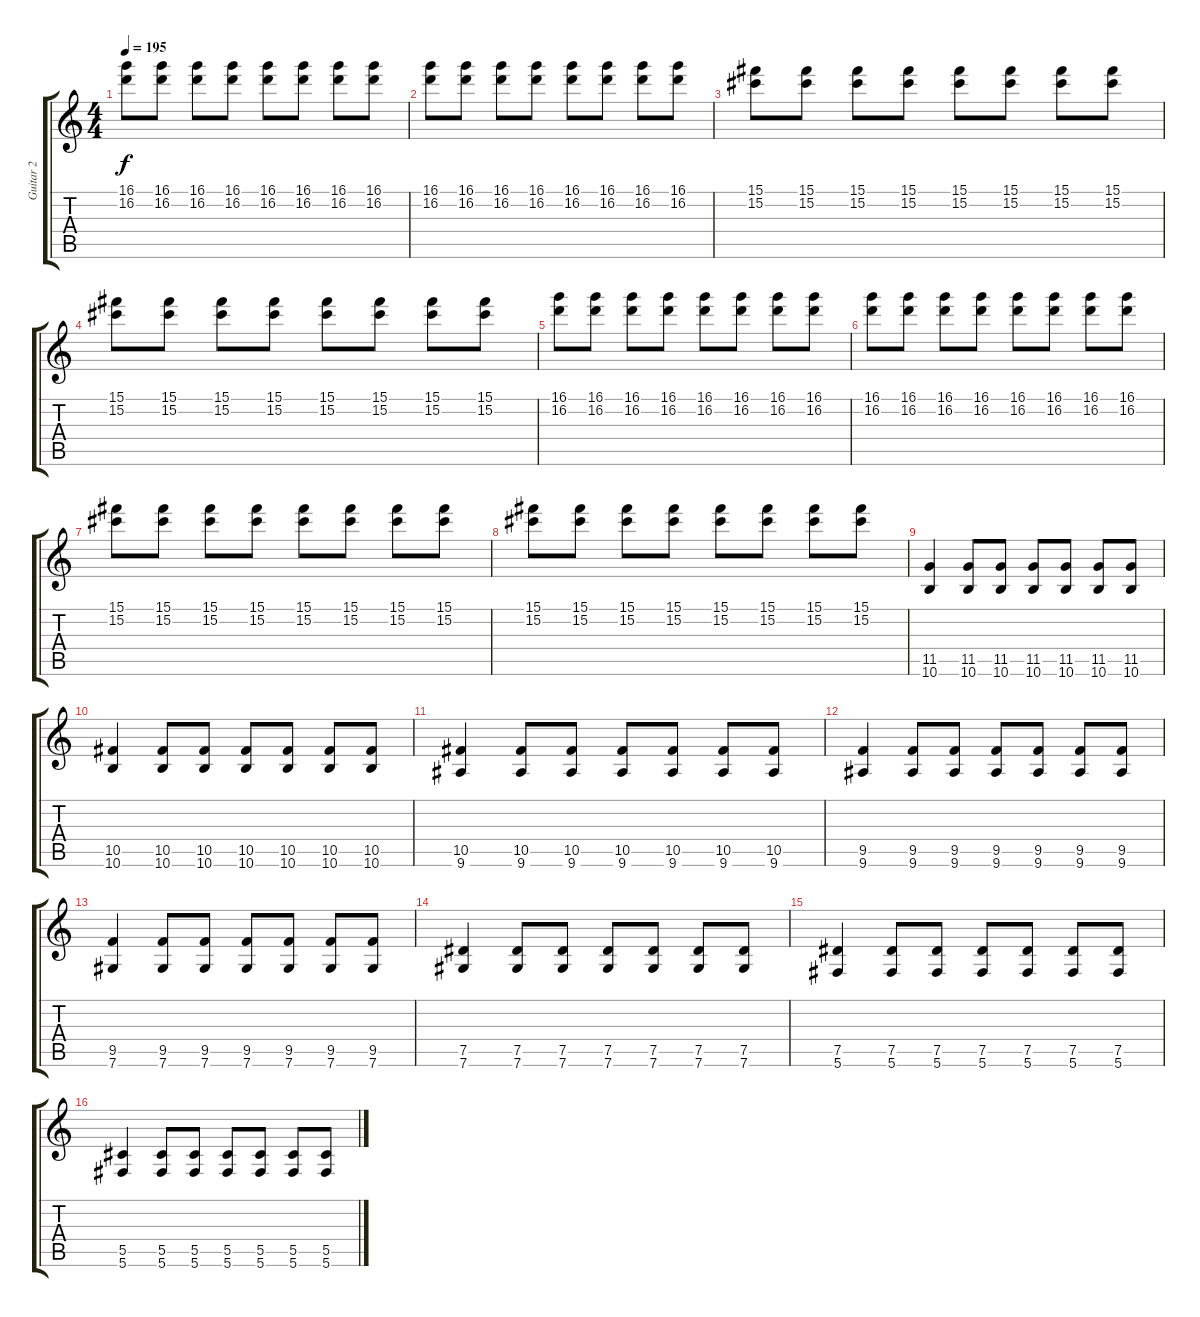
\track ("Guitar 2" "Guitar 2") {instrument overdrivenguitar}
\staff {score tabs}
\tuning (Eb4 Bb3 Gb3 Db3 Ab2 Db2) {hide}
\ts (4 4)
\tempo 195
\clef g2
\ks c
(16.1 16.2).8{dy f} (16.1 16.2).8 (16.1 16.2).8 (16.1 16.2).8 (16.1 16.2).8 (16.1 16.2).8 (16.1 16.2).8 (16.1 16.2).8 |
(16.1 16.2).8 (16.1 16.2).8 (16.1 16.2).8 (16.1 16.2).8 (16.1 16.2).8 (16.1 16.2).8 (16.1 16.2).8 (16.1 16.2).8 |
(15.1 15.2).8 (15.1 15.2).8 (15.1 15.2).8 (15.1 15.2).8 (15.1 15.2).8 (15.1 15.2).8 (15.1 15.2).8 (15.1 15.2).8 |
(15.1 15.2).8 (15.1 15.2).8 (15.1 15.2).8 (15.1 15.2).8 (15.1 15.2).8 (15.1 15.2).8 (15.1 15.2).8 (15.1 15.2).8 |
(16.1 16.2).8 (16.1 16.2).8 (16.1 16.2).8 (16.1 16.2).8 (16.1 16.2).8 (16.1 16.2).8 (16.1 16.2).8 (16.1 16.2).8 |
(16.1 16.2).8 (16.1 16.2).8 (16.1 16.2).8 (16.1 16.2).8 (16.1 16.2).8 (16.1 16.2).8 (16.1 16.2).8 (16.1 16.2).8 |
(15.1 15.2).8 (15.1 15.2).8 (15.1 15.2).8 (15.1 15.2).8 (15.1 15.2).8 (15.1 15.2).8 (15.1 15.2).8 (15.1 15.2).8 |
(15.1 15.2).8 (15.1 15.2).8 (15.1 15.2).8 (15.1 15.2).8 (15.1 15.2).8 (15.1 15.2).8 (15.1 15.2).8 (15.1 15.2).8 |
(11.5 10.6).4{volume 14 balance 16 instrument overdrivenguitar} (11.5 10.6).8 (11.5 10.6).8 (11.5 10.6).8 (11.5 10.6).8 (11.5 10.6).8 (11.5 10.6).8 |
(10.5 10.6).4 (10.5 10.6).8 (10.5 10.6).8 (10.5 10.6).8 (10.5 10.6).8 (10.5 10.6).8 (10.5 10.6).8 |
(10.5 9.6).4 (10.5 9.6).8 (10.5 9.6).8 (10.5 9.6).8 (10.5 9.6).8 (10.5 9.6).8 (10.5 9.6).8 |
(9.5 9.6).4 (9.5 9.6).8 (9.5 9.6).8 (9.5 9.6).8 (9.5 9.6).8 (9.5 9.6).8 (9.5 9.6).8 |
(9.5 7.6).4 (9.5 7.6).8 (9.5 7.6).8 (9.5 7.6).8 (9.5 7.6).8 (9.5 7.6).8 (9.5 7.6).8 |
(7.5 7.6).4 (7.5 7.6).8 (7.5 7.6).8 (7.5 7.6).8 (7.5 7.6).8 (7.5 7.6).8 (7.5 7.6).8 |
(7.5 5.6).4 (7.5 5.6).8 (7.5 5.6).8 (7.5 5.6).8 (7.5 5.6).8 (7.5 5.6).8 (7.5 5.6).8 |
(5.5 5.6).4 (5.5 5.6).8 (5.5 5.6).8 (5.5 5.6).8 (5.5 5.6).8 (5.5 5.6).8 (5.5 5.6).8
